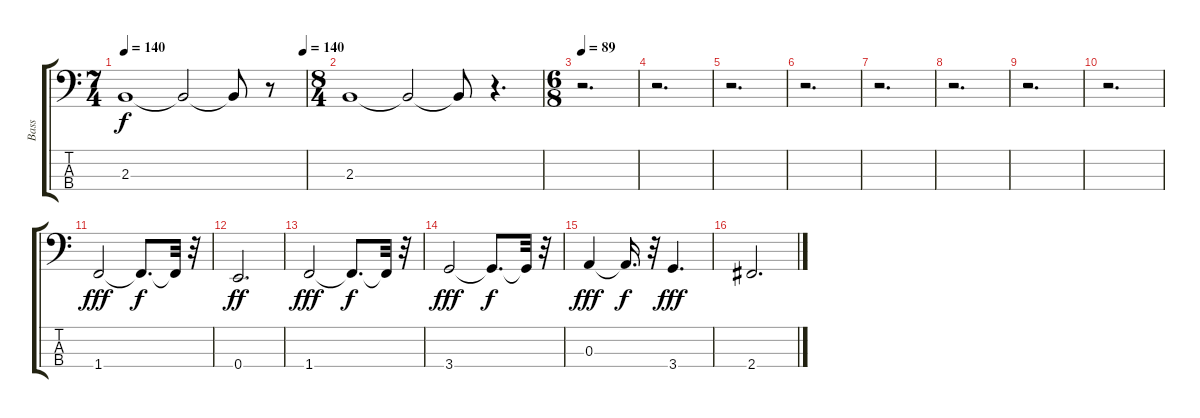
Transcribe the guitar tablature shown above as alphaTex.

\track ("Bass" "Bass") {instrument electricbassfinger}
\staff {score tabs}
\tuning (G2 D2 A1 E1) {hide}
\ts (7 4)
\tempo 140
\tempo (140 0.9880952380952381)
\clef f4
\ks c
2.3.1{dy f} 2.3{t}.2 2.3{t}.8 r.8 |
\ts (8 4)
2.3.1 2.3{t}.2 2.3{t}.8 r.4{d} |
\ts (6 8)
\tempo 89
r.2{d} |
r.2{d} |
r.2{d} |
r.2{d} |
r.2{d} |
r.2{d} |
r.2{d} |
r.2{d} |
1.4.2{dy fff} 1.4{t}.8{d dy f} 1.4{t}.32 r.32 |
0.4.2{d dy ff} |
1.4.2{dy fff} 1.4{t}.8{d dy f} 1.4{t}.32 r.32 |
3.4.2{dy fff} 3.4{t}.8{d dy f} 3.4{t}.32 r.32 |
0.3.4{dy fff} 0.3{t}.16{d dy f} r.32 3.4.4{d dy fff} |
2.4.2{d}
